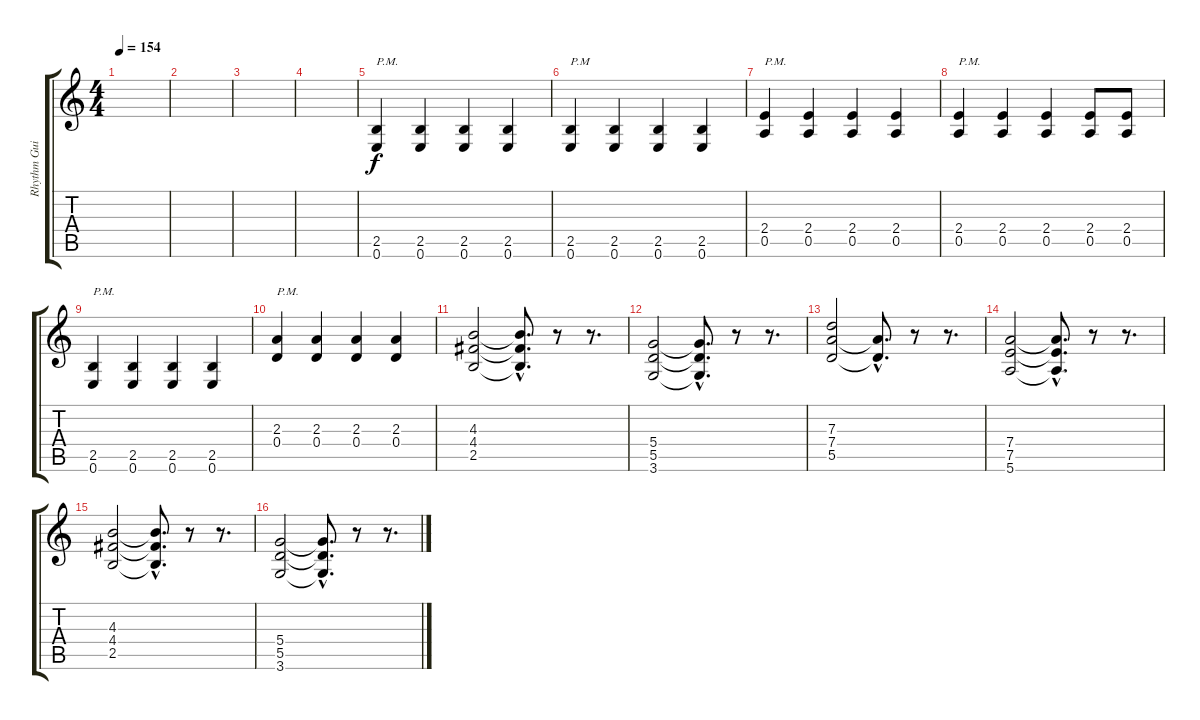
\track ("Rhythm Guitar 1" "Rhythm Gui") {instrument distortionguitar}
\staff {score tabs}
\tuning (E4 B3 G3 D3 A2 E2) {hide}
\ts (4 4)
\tempo 154
\clef g2
\ks c
|
|
|
|
(2.5 0.6).4{txt "P.M."} (2.5 0.6).4 (2.5 0.6).4 (2.5 0.6).4 |
(2.5 0.6).4{txt "P.M"} (2.5 0.6).4 (2.5 0.6).4 (2.5 0.6).4 |
(2.4 0.5).4{txt "P.M."} (2.4 0.5).4 (2.4 0.5).4 (2.4 0.5).4 |
(2.4 0.5).4{txt "P.M."} (2.4 0.5).4 (2.4 0.5).4 (2.4 0.5).8 (2.4 0.5).8 |
(2.5 0.6).4{txt "P.M."} (2.5 0.6).4 (2.5 0.6).4 (2.5 0.6).4 |
(2.3 0.4).4{txt "P.M."} (2.3 0.4).4 (2.3 0.4).4 (2.3 0.4).4 |
(4.3 4.4 2.5).2 (4.3{hac t} 4.4{hac t} 2.5{hac t}).8{d} r.8 r.8{d} |
(5.4 5.5 3.6).2 (5.4{hac t} 5.5{hac t} 3.6{hac t}).8{d} r.8 r.8{d} |
(7.3 7.4 5.5).2 (7.4{hac t} 5.5{hac t}).8{d} r.8 r.8{d} |
(7.4 7.5 5.6).2 (7.4{hac t} 7.5{hac t} 5.6{hac t}).8{d} r.8 r.8{d} |
(4.3 4.4 2.5).2 (4.3{hac t} 4.4{hac t} 2.5{hac t}).8{d} r.8 r.8{d} |
(5.4 5.5 3.6).2 (5.4{hac t} 5.5{hac t} 3.6{hac t}).8{d} r.8 r.8{d}
